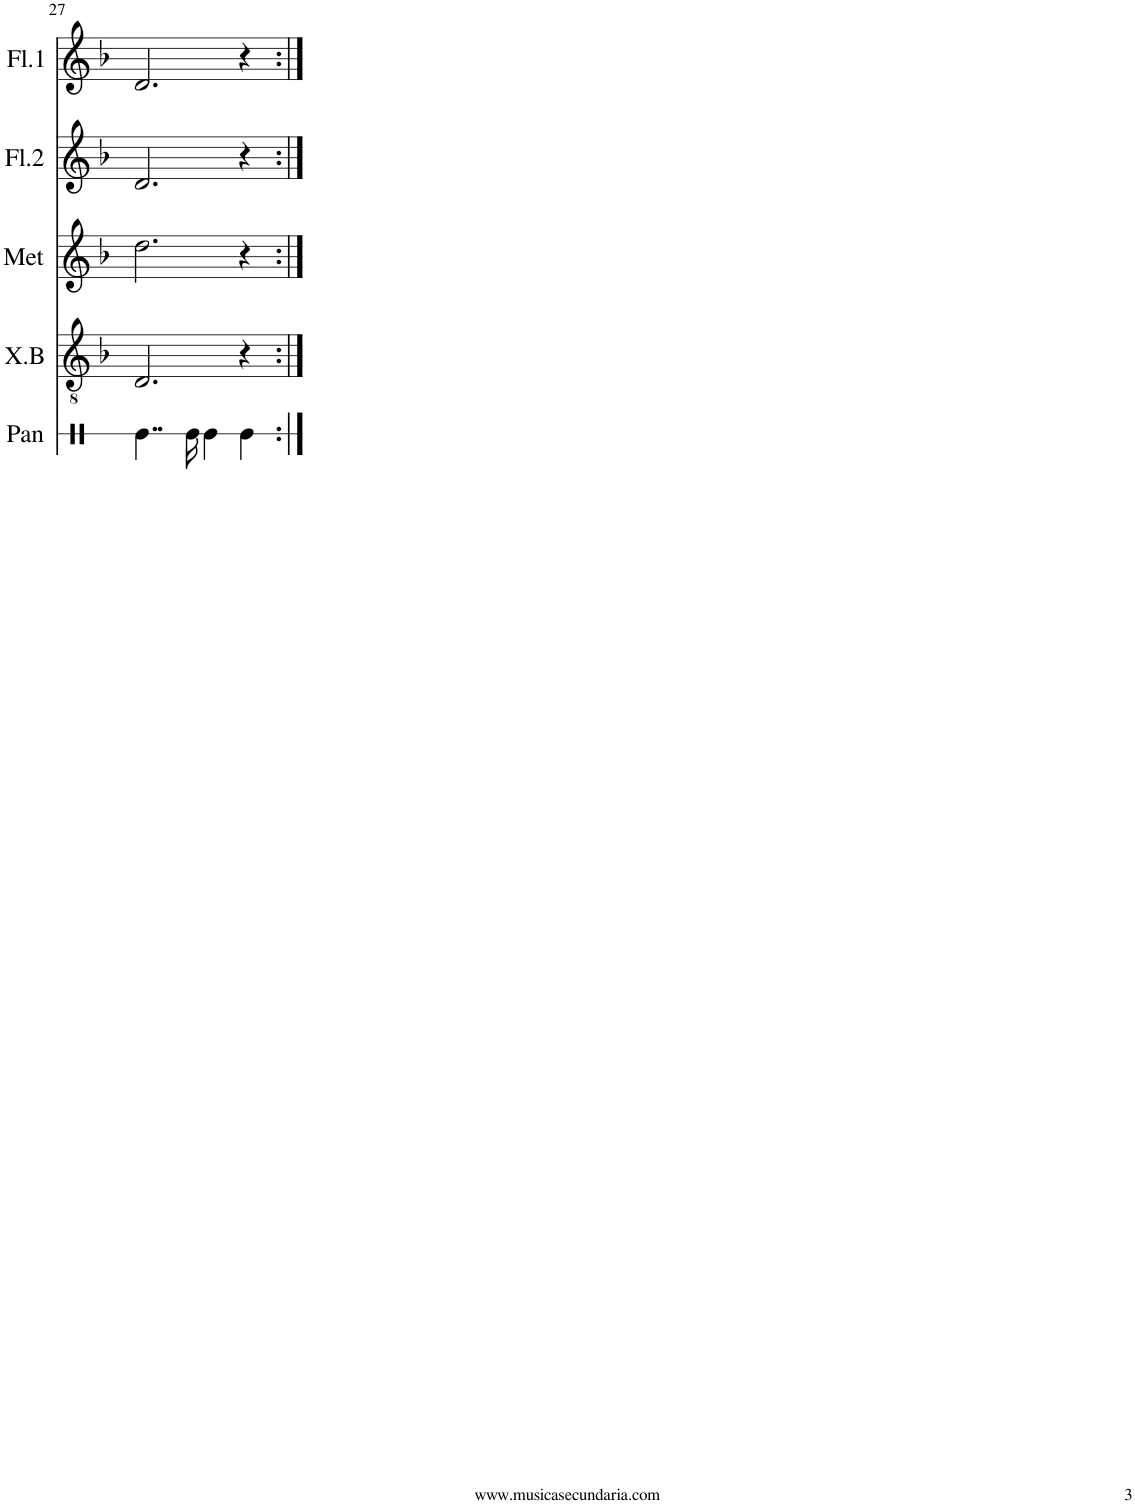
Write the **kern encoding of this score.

**kern	**kern	**kern	**kern	**kern
*part5	*part4	*part3	*part2	*part1
*staff5	*staff4	*staff3	*staff2	*staff1
*I"Pandero	*I"Met / Xil Baj	*I"Met / Flauta 3	*I"Flauta 2	*I"Flauta 1
*I'Pan	*I'X.B	*I'Met	*I'Fl.2	*I'Fl.1
!!LO:PB:g=z
*clefX	*clefGv2	*clefG2	*clefG2	*clefG2
*k[]	*k[b-]	*k[b-]	*k[b-]	*k[b-]
*M4/4	*M4/4	*M4/4	*M4/4	*M4/4
=27	=27	=27	=27	=27
4..Re\	2.D/	2.dd\	2.d/	2.d/
16Re\	.	.	.	.
4Re\	.	.	.	.
4Re\	4r	4r	4r	4r
=:|!	=:|!	=:|!	=:|!	=:|!
*-	*-	*-	*-	*-
